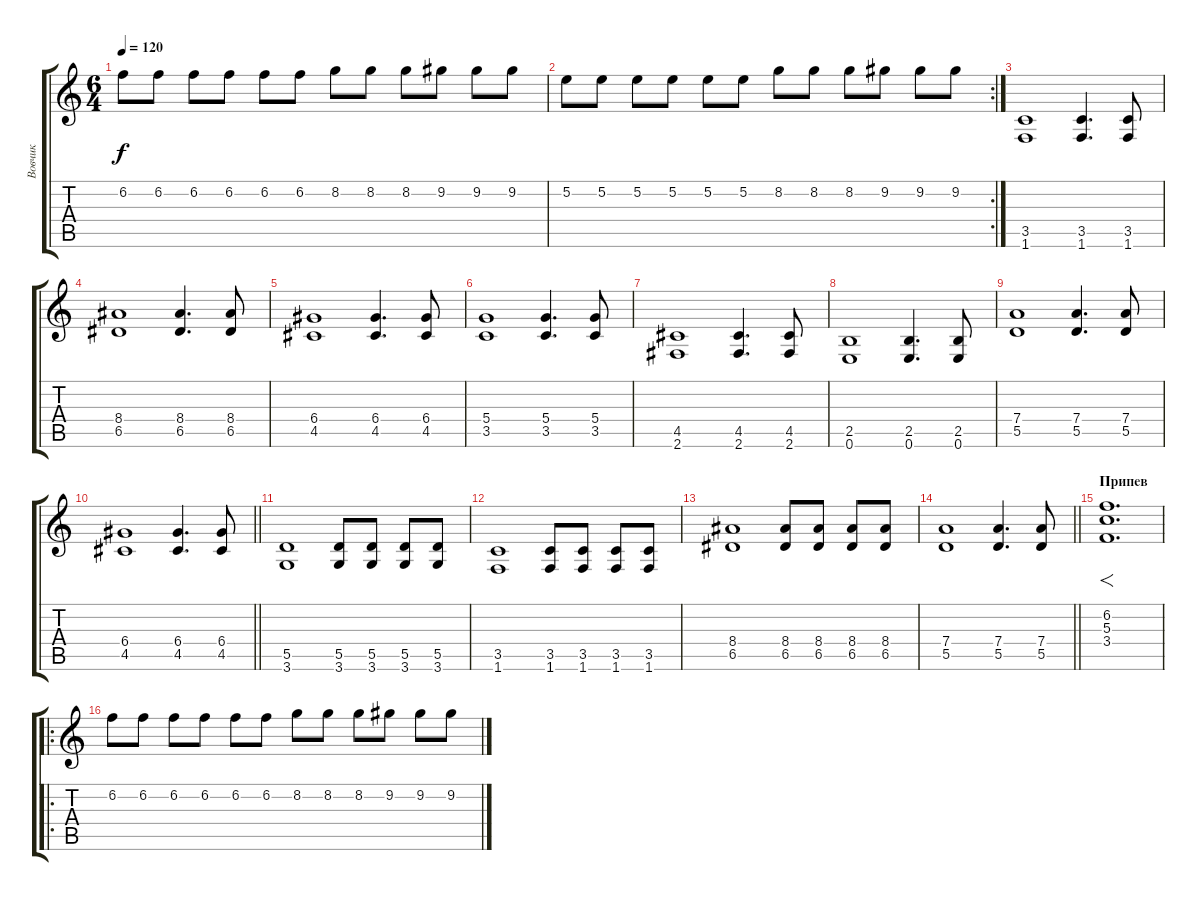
\track ("Вовчик" "Вовчик") {instrument distortionguitar}
\staff {score tabs}
\tuning (E4 B3 G3 D3 A2 E2) {hide}
\ts (6 4)
\tempo 120
\clef g2
\ks c
6.2.8{dy f} 6.2.8 6.2.8 6.2.8 6.2.8 6.2.8 8.2.8 8.2.8 8.2.8 9.2.8 9.2.8 9.2.8 |
\rc 2
5.2.8 5.2.8 5.2.8 5.2.8 5.2.8 5.2.8 8.2.8 8.2.8 8.2.8 9.2.8 9.2.8 9.2.8 |
(3.5 1.6).1 (3.5 1.6).4{d} (3.5 1.6).8 |
(8.4 6.5).1 (8.4 6.5).4{d} (8.4 6.5).8 |
(6.4 4.5).1 (6.4 4.5).4{d} (6.4 4.5).8 |
(5.4 3.5).1 (5.4 3.5).4{d} (5.4 3.5).8 |
(4.5 2.6).1 (4.5 2.6).4{d} (4.5 2.6).8 |
(2.5 0.6).1 (2.5 0.6).4{d} (2.5 0.6).8 |
(7.4 5.5).1 (7.4 5.5).4{d} (7.4 5.5).8 |
\barLineRight lightlight
(6.4 4.5).1 (6.4 4.5).4{d} (6.4 4.5).8 |
(5.5 3.6).1 (5.5 3.6).8 (5.5 3.6).8 (5.5 3.6).8 (5.5 3.6).8 |
(3.5 1.6).1 (3.5 1.6).8 (3.5 1.6).8 (3.5 1.6).8 (3.5 1.6).8 |
(8.4 6.5).1 (8.4 6.5).8 (8.4 6.5).8 (8.4 6.5).8 (8.4 6.5).8 |
\barLineRight lightlight
(7.4 5.5).1 (7.4 5.5).4{d} (7.4 5.5).8 |
\section ("" "Припев")
(6.2 5.3 3.4).1{f d} |
\ro
6.2.8 6.2.8 6.2.8 6.2.8 6.2.8 6.2.8 8.2.8 8.2.8 8.2.8 9.2.8 9.2.8 9.2.8
